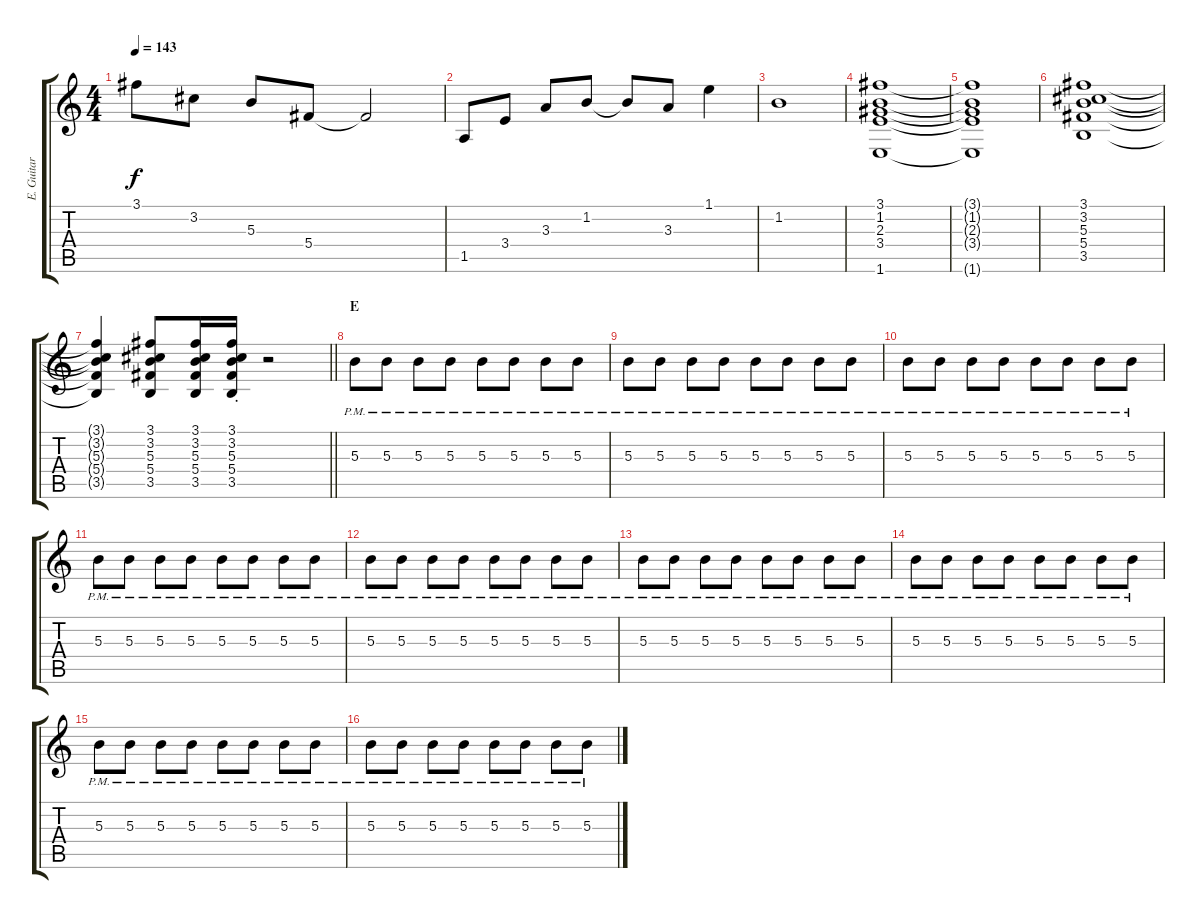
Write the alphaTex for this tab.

\track ("E. Guitar II" "E. Guitar ") {instrument distortionguitar}
\staff {score tabs}
\tuning (Eb4 Bb3 Gb3 Db3 Ab2 Eb2) {hide}
\ts (4 4)
\tempo 143
\clef g2
\ks c
3.1.8{dy f} 3.2.8 5.3.8 5.4.8 5.4{t}.2 |
1.5.8 3.4.8 3.3.8 1.2.8 1.2{t}.8 3.3.8 1.1.4 |
1.2.1 |
(3.1 1.2 2.3 3.4 1.6).1 |
(3.1{t} 1.2{t} 2.3{t} 3.4{t} 1.6{t}).1 |
(3.1 3.2 5.3 5.4 3.5).1 |
\barLineRight lightlight
(3.1{t} 3.2{t} 5.3{t} 5.4{t} 3.5{t}).4 (3.1 3.2 5.3 5.4 3.5).8 (3.1 3.2 5.3 5.4 3.5).16 (3.1 3.2 5.3 5.4 3.5{st}).16 r.2 |
\section ("" "E")
5.3{pm}.8 5.3{pm}.8 5.3{pm}.8 5.3{pm}.8 5.3{pm}.8 5.3{pm}.8 5.3{pm}.8 5.3{pm}.8 |
5.3{pm}.8 5.3{pm}.8 5.3{pm}.8 5.3{pm}.8 5.3{pm}.8 5.3{pm}.8 5.3{pm}.8 5.3{pm}.8 |
5.3{pm}.8 5.3{pm}.8 5.3{pm}.8 5.3{pm}.8 5.3{pm}.8 5.3{pm}.8 5.3{pm}.8 5.3{pm}.8 |
5.3{pm}.8 5.3{pm}.8 5.3{pm}.8 5.3{pm}.8 5.3{pm}.8 5.3{pm}.8 5.3{pm}.8 5.3{pm}.8 |
5.3{pm}.8 5.3{pm}.8 5.3{pm}.8 5.3{pm}.8 5.3{pm}.8 5.3{pm}.8 5.3{pm}.8 5.3{pm}.8 |
5.3{pm}.8 5.3{pm}.8 5.3{pm}.8 5.3{pm}.8 5.3{pm}.8 5.3{pm}.8 5.3{pm}.8 5.3{pm}.8 |
5.3{pm}.8 5.3{pm}.8 5.3{pm}.8 5.3{pm}.8 5.3{pm}.8 5.3{pm}.8 5.3{pm}.8 5.3{pm}.8 |
5.3{pm}.8 5.3{pm}.8 5.3{pm}.8 5.3{pm}.8 5.3{pm}.8 5.3{pm}.8 5.3{pm}.8 5.3{pm}.8 |
5.3{pm}.8 5.3{pm}.8 5.3{pm}.8 5.3{pm}.8 5.3{pm}.8 5.3{pm}.8 5.3{pm}.8 5.3{pm}.8
